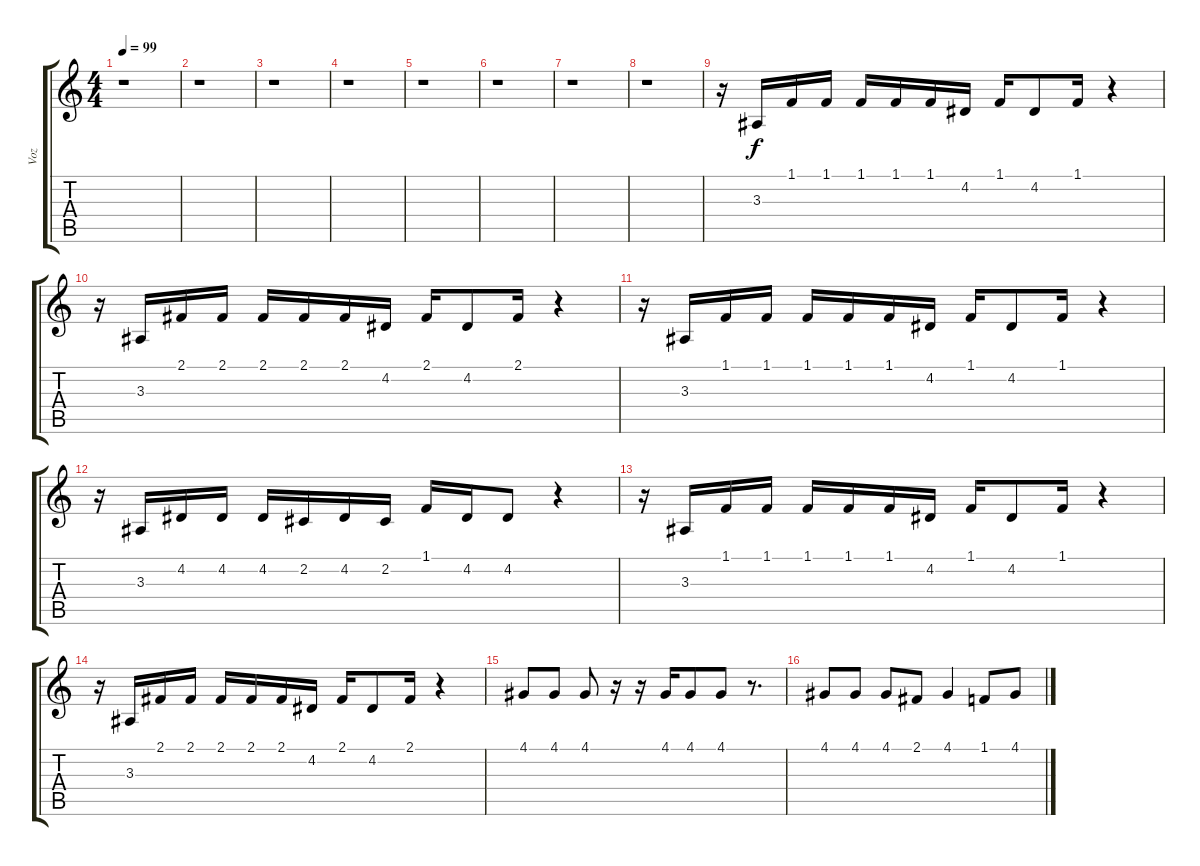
\track ("Voz" "Voz") {instrument oboe}
\staff {score tabs}
\tuning (E4 B3 G3 D3 A2 E2) {hide}
\ts (4 4)
\tempo 99
\clef g2
\ks c
r.1{dy f} |
r.1 |
r.1 |
r.1 |
r.1 |
r.1 |
r.1 |
r.1 |
r.16 3.3.16 1.1.16 1.1.16 1.1.16 1.1.16 1.1.16 4.2.16 1.1.16 4.2.8 1.1.16 r.4 |
r.16 3.3.16 2.1.16 2.1.16 2.1.16 2.1.16 2.1.16 4.2.16 2.1.16 4.2.8 2.1.16 r.4 |
r.16 3.3.16 1.1.16 1.1.16 1.1.16 1.1.16 1.1.16 4.2.16 1.1.16 4.2.8 1.1.16 r.4 |
r.16 3.3.16 4.2.16 4.2.16 4.2.16 2.2.16 4.2.16 2.2.16 1.1.16 4.2.16 4.2.8 r.4 |
r.16 3.3.16 1.1.16 1.1.16 1.1.16 1.1.16 1.1.16 4.2.16 1.1.16 4.2.8 1.1.16 r.4 |
r.16 3.3.16 2.1.16 2.1.16 2.1.16 2.1.16 2.1.16 4.2.16 2.1.16 4.2.8 2.1.16 r.4 |
4.1.8 4.1.8 4.1.8 r.16 r.16 4.1.16 4.1.8 4.1.8 r.8{d} |
4.1.8 4.1.8 4.1.8 2.1.8 4.1.4 1.1.8 4.1.8
